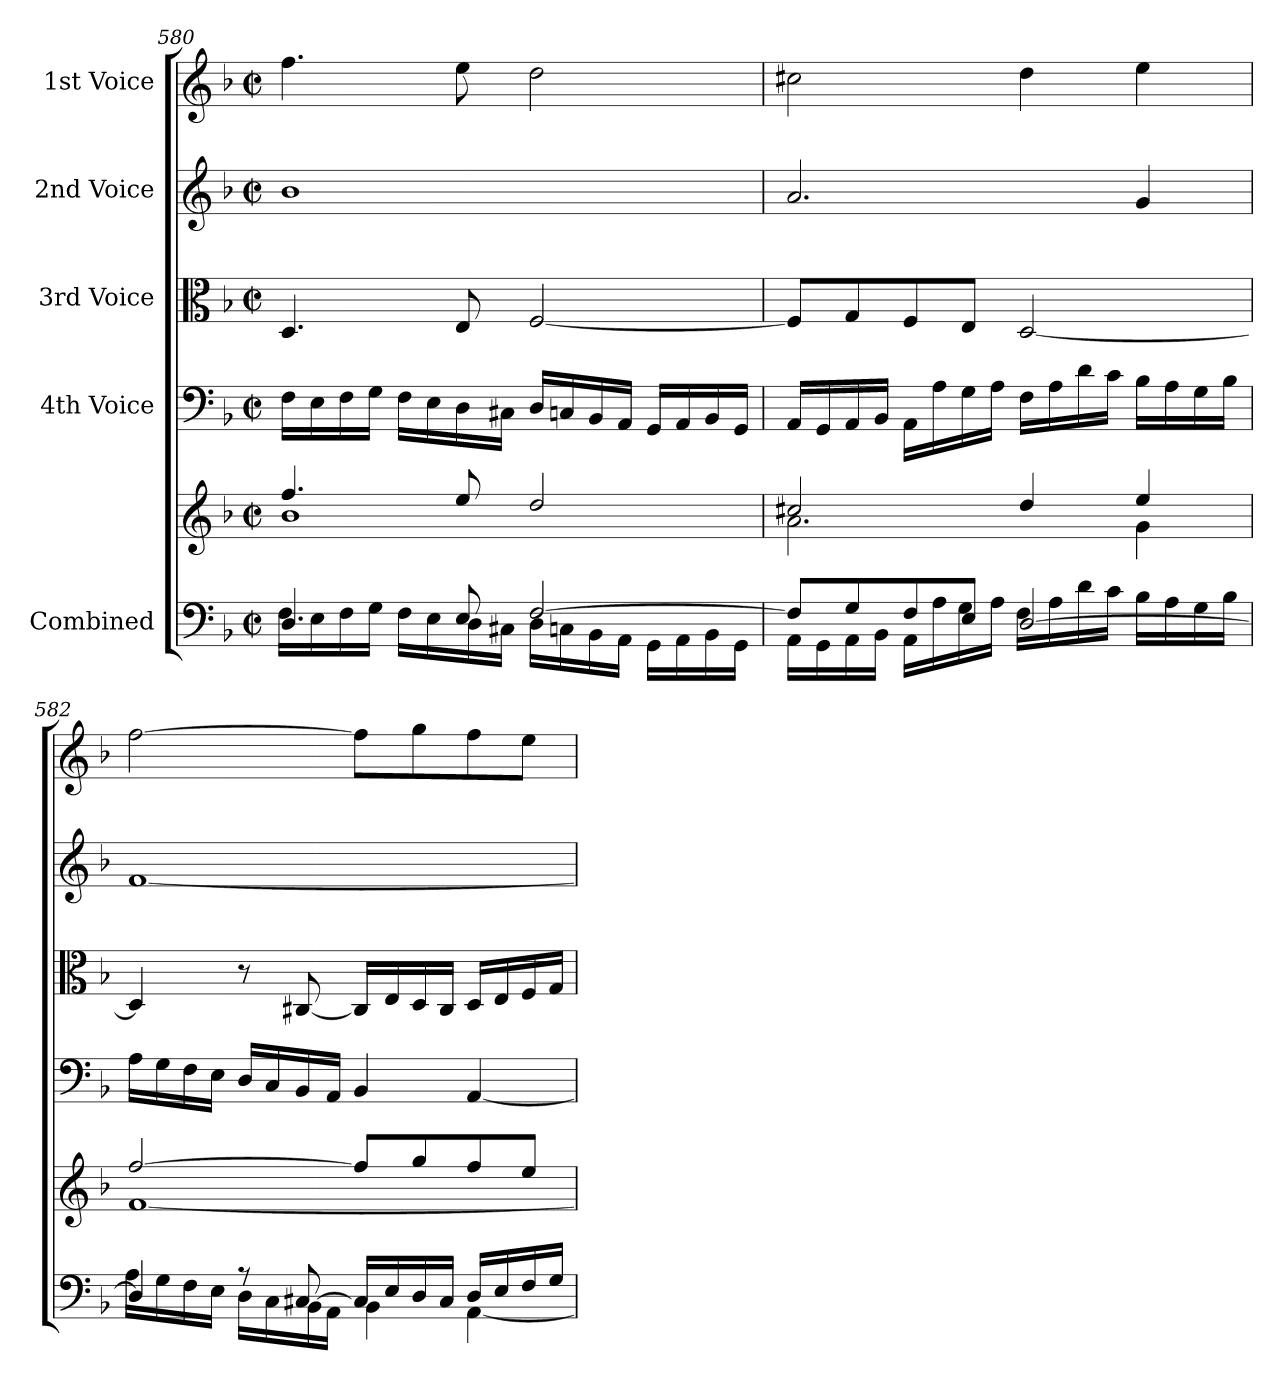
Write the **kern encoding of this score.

**kern	**kern	**kern	**kern	**kern	**kern
*part5	*part5	*part4	*part3	*part2	*part1
*staff6	*staff5	*staff4	*staff3	*staff2	*staff1
*I"Combined	*	*I"4th Voice	*I"3rd Voice	*I"2nd Voice	*I"1st Voice
*clefF4	*clefG2	*clefF4	*clefC3	*clefG2	*clefG2
*k[b-]	*k[b-]	*k[b-]	*k[b-]	*k[b-]	*k[b-]
*M2/2	*M2/2	*M2/2	*M2/2	*M2/2	*M2/2
*met(c|)	*met(c|)	*met(c|)	*met(c|)	*met(c|)	*met(c|)
=580	=580	=580	=580	=580	=580
*^	*^	*	*	*	*
4.D/	16F\LL	4.ff/	1b-	16F\LL	4.D/	1b-	4.ff\
.	16E\	.	.	16E\	.	.	.
.	16F\	.	.	16F\	.	.	.
.	16G\JJ	.	.	16G\JJ	.	.	.
.	16F\LL	.	.	16F\LL	.	.	.
.	16E\	.	.	16E\	.	.	.
8E/	16D\	8ee/	.	16D\	8E/	.	8ee\
.	16C#X\JJ	.	.	16C#X\JJ	.	.	.
[2F/	16D\LL	2dd/	.	16D/LL	[2F/	.	2dd\
.	16Cn\	.	.	16Cn/	.	.	.
.	16BB-\	.	.	16BB-/	.	.	.
.	16AA\JJ	.	.	16AA/JJ	.	.	.
.	16GG\LL	.	.	16GG/LL	.	.	.
.	16AA\	.	.	16AA/	.	.	.
.	16BB-\	.	.	16BB-/	.	.	.
.	16GG\JJ	.	.	16GG/JJ	.	.	.
!!LO:PB:g=z
=581	=581	=581	=581	=581	=581	=581	=581
8F/L]	16AA\LL	2cc#X/	2.a\	16AA/LL	8F/L]	2.a/	2cc#X\
.	16GG\	.	.	16GG/	.	.	.
8G/	16AA\	.	.	16AA/	8G/	.	.
.	16BB-\JJ	.	.	16BB-/JJ	.	.	.
8F/	16AA\LL	.	.	16AA\LL	8F/	.	.
.	16A\	.	.	16A\	.	.	.
8E/J	16G\	.	.	16G\	8E/J	.	.
.	16A\JJ	.	.	16A\JJ	.	.	.
[2D/	16F\LL	4dd/	.	16F\LL	[2D/	.	4dd\
.	16A\	.	.	16A\	.	.	.
.	16d\	.	.	16d\	.	.	.
.	16c\JJ	.	.	16c\JJ	.	.	.
.	16B-\LL	4ee/	4g\	16B-\LL	.	4g/	4ee\
.	16A\	.	.	16A\	.	.	.
.	16G\	.	.	16G\	.	.	.
.	16B-\JJ	.	.	16B-\JJ	.	.	.
=582	=582	=582	=582	=582	=582	=582	=582
4D/]	16A\LL	[2ff/	[1f	16A\LL	4D/]	[1f	[2ff\
.	16G\	.	.	16G\	.	.	.
.	16F\	.	.	16F\	.	.	.
.	16E\JJ	.	.	16E\JJ	.	.	.
8r	16D\LL	.	.	16D/LL	8r	.	.
.	16C\	.	.	16C/	.	.	.
[8C#X/	16BB-\	.	.	16BB-/	[8C#X/	.	.
.	16AA\JJ	.	.	16AA/JJ	.	.	.
16C#/LL]	4BB-\	8ff/L]	.	4BB-/	16C#/LL]	.	8ff\L]
16E/	.	.	.	.	16E/	.	.
16D/	.	8gg/	.	.	16D/	.	8gg\
16C#/JJ	.	.	.	.	16C#/JJ	.	.
16D/LL	[4AA\	8ff/	.	[4AA/	16D/LL	.	8ff\
16E/	.	.	.	.	16E/	.	.
16F/	.	8ee/J	.	.	16F/	.	8ee\J
16G/JJ	.	.	.	.	16G/JJ	.	.
*v	*v	*	*	*	*	*	*
*	*v	*v	*	*	*	*
=	=	=	=	=	=
*-	*-	*-	*-	*-	*-
